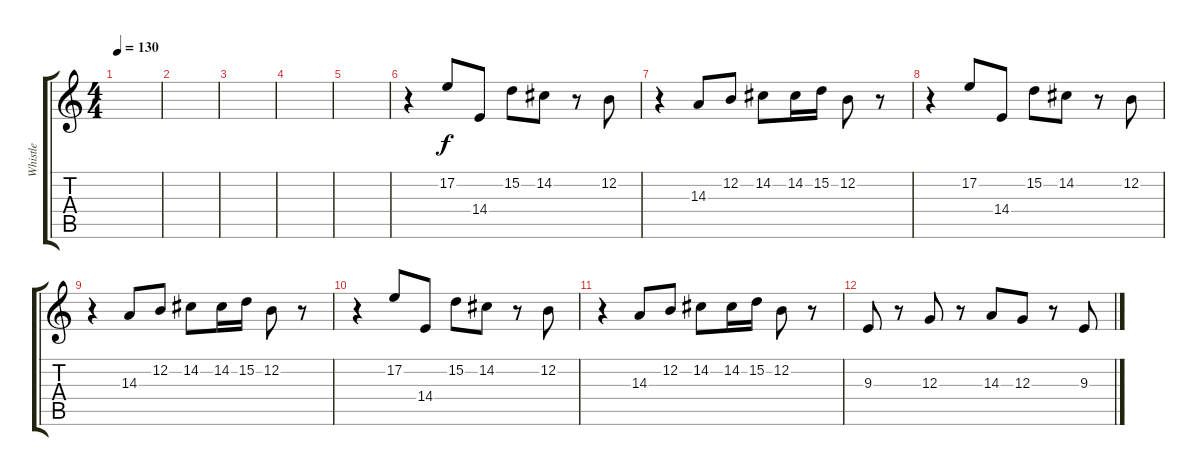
\track ("Whistle" "Whistle") {instrument ocarina}
\staff {score tabs}
\tuning (E4 B3 G3 D3 A2 E2) {hide}
\ts (4 4)
\tempo 130
\clef g2
\ks c
|
|
|
|
|
r.4 17.2.8 14.4.8 15.2.8 14.2.8 r.8 12.2.8 |
r.4 14.3.8 12.2.8 14.2.8 14.2.16 15.2.16 12.2.8 r.8 |
r.4 17.2.8 14.4.8 15.2.8 14.2.8 r.8 12.2.8 |
r.4 14.3.8 12.2.8 14.2.8 14.2.16 15.2.16 12.2.8 r.8 |
r.4 17.2.8 14.4.8 15.2.8 14.2.8 r.8 12.2.8 |
r.4 14.3.8 12.2.8 14.2.8 14.2.16 15.2.16 12.2.8 r.8 |
9.3.8 r.8 12.3.8 r.8 14.3.8 12.3.8 r.8 9.3.8
